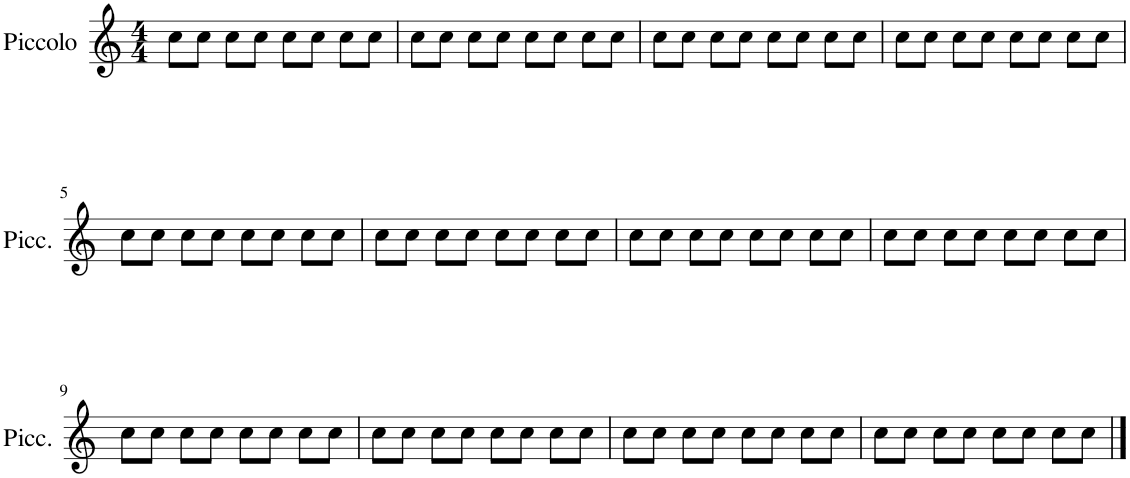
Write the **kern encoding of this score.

**kern
*part1
*staff1
*I"Piccolo
*I'Picc.
*clefG2
*Trd-7c-12
*k[]
*M4/4
=1
8cc\L
8cc\J
8cc\L
8cc\J
8cc\L
8cc\J
8cc\L
8cc\J
=2
8cc\L
8cc\J
8cc\L
8cc\J
8cc\L
8cc\J
8cc\L
8cc\J
=3
8cc\L
8cc\J
8cc\L
8cc\J
8cc\L
8cc\J
8cc\L
8cc\J
=4
8cc\L
8cc\J
8cc\L
8cc\J
8cc\L
8cc\J
8cc\L
8cc\J
!!LO:LB:g=z
=5
8cc\L
8cc\J
8cc\L
8cc\J
8cc\L
8cc\J
8cc\L
8cc\J
=6
8cc\L
8cc\J
8cc\L
8cc\J
8cc\L
8cc\J
8cc\L
8cc\J
=7
8cc\L
8cc\J
8cc\L
8cc\J
8cc\L
8cc\J
8cc\L
8cc\J
=8
8cc\L
8cc\J
8cc\L
8cc\J
8cc\L
8cc\J
8cc\L
8cc\J
!!LO:LB:g=z
=9
8cc\L
8cc\J
8cc\L
8cc\J
8cc\L
8cc\J
8cc\L
8cc\J
=10
8cc\L
8cc\J
8cc\L
8cc\J
8cc\L
8cc\J
8cc\L
8cc\J
=11
8cc\L
8cc\J
8cc\L
8cc\J
8cc\L
8cc\J
8cc\L
8cc\J
=12
8cc\L
8cc\J
8cc\L
8cc\J
8cc\L
8cc\J
8cc\L
8cc\J
==
*-
